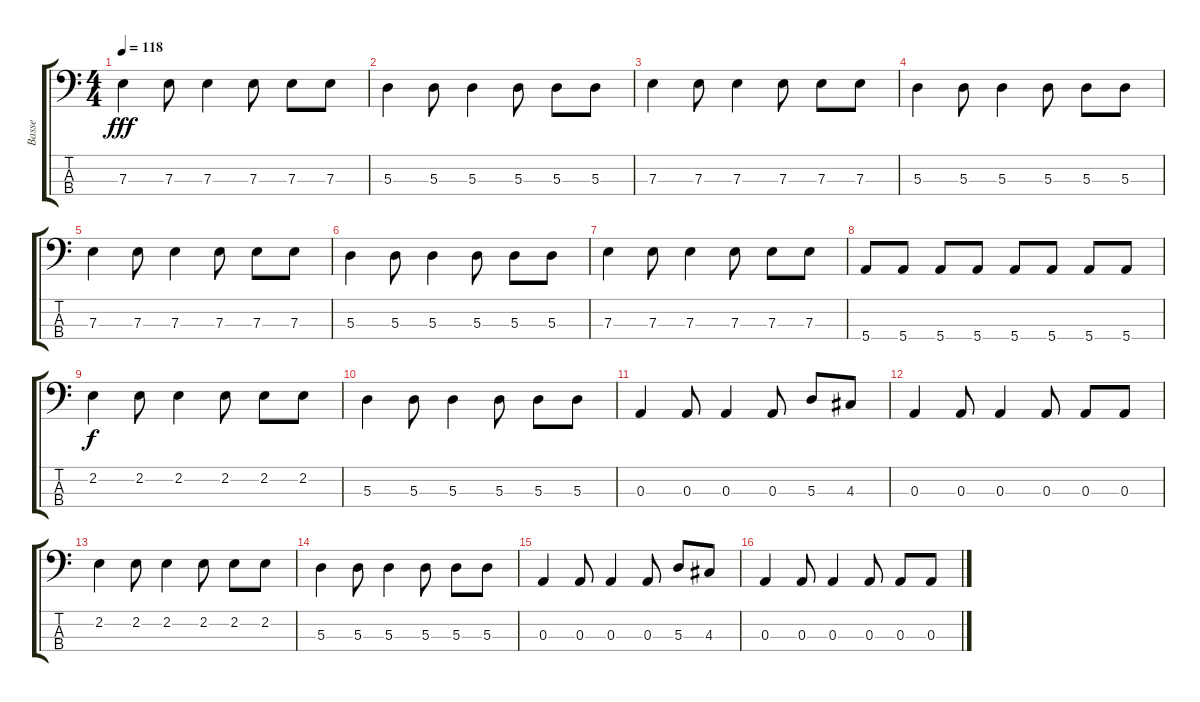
\track ("Basse" "Basse") {instrument electricbasspick}
\staff {score tabs}
\tuning (G2 D2 A1 E1) {hide}
\ts (4 4)
\tempo 118
\clef f4
\ks c
7.3.4{dy fff} 7.3.8 7.3.4 7.3.8 7.3.8 7.3.8 |
5.3.4 5.3.8 5.3.4 5.3.8 5.3.8 5.3.8 |
7.3.4 7.3.8 7.3.4 7.3.8 7.3.8 7.3.8 |
5.3.4 5.3.8 5.3.4 5.3.8 5.3.8 5.3.8 |
7.3.4 7.3.8 7.3.4 7.3.8 7.3.8 7.3.8 |
5.3.4 5.3.8 5.3.4 5.3.8 5.3.8 5.3.8 |
7.3.4 7.3.8 7.3.4 7.3.8 7.3.8 7.3.8 |
5.4.8 5.4.8 5.4.8 5.4.8 5.4.8 5.4.8 5.4.8 5.4.8 |
2.2.4{dy f} 2.2.8 2.2.4 2.2.8 2.2.8 2.2.8 |
5.3.4 5.3.8 5.3.4 5.3.8 5.3.8 5.3.8 |
0.3.4 0.3.8 0.3.4 0.3.8 5.3.8 4.3.8 |
0.3.4 0.3.8 0.3.4 0.3.8 0.3.8 0.3.8 |
2.2.4 2.2.8 2.2.4 2.2.8 2.2.8 2.2.8 |
5.3.4 5.3.8 5.3.4 5.3.8 5.3.8 5.3.8 |
0.3.4 0.3.8 0.3.4 0.3.8 5.3.8 4.3.8 |
0.3.4 0.3.8 0.3.4 0.3.8 0.3.8 0.3.8
